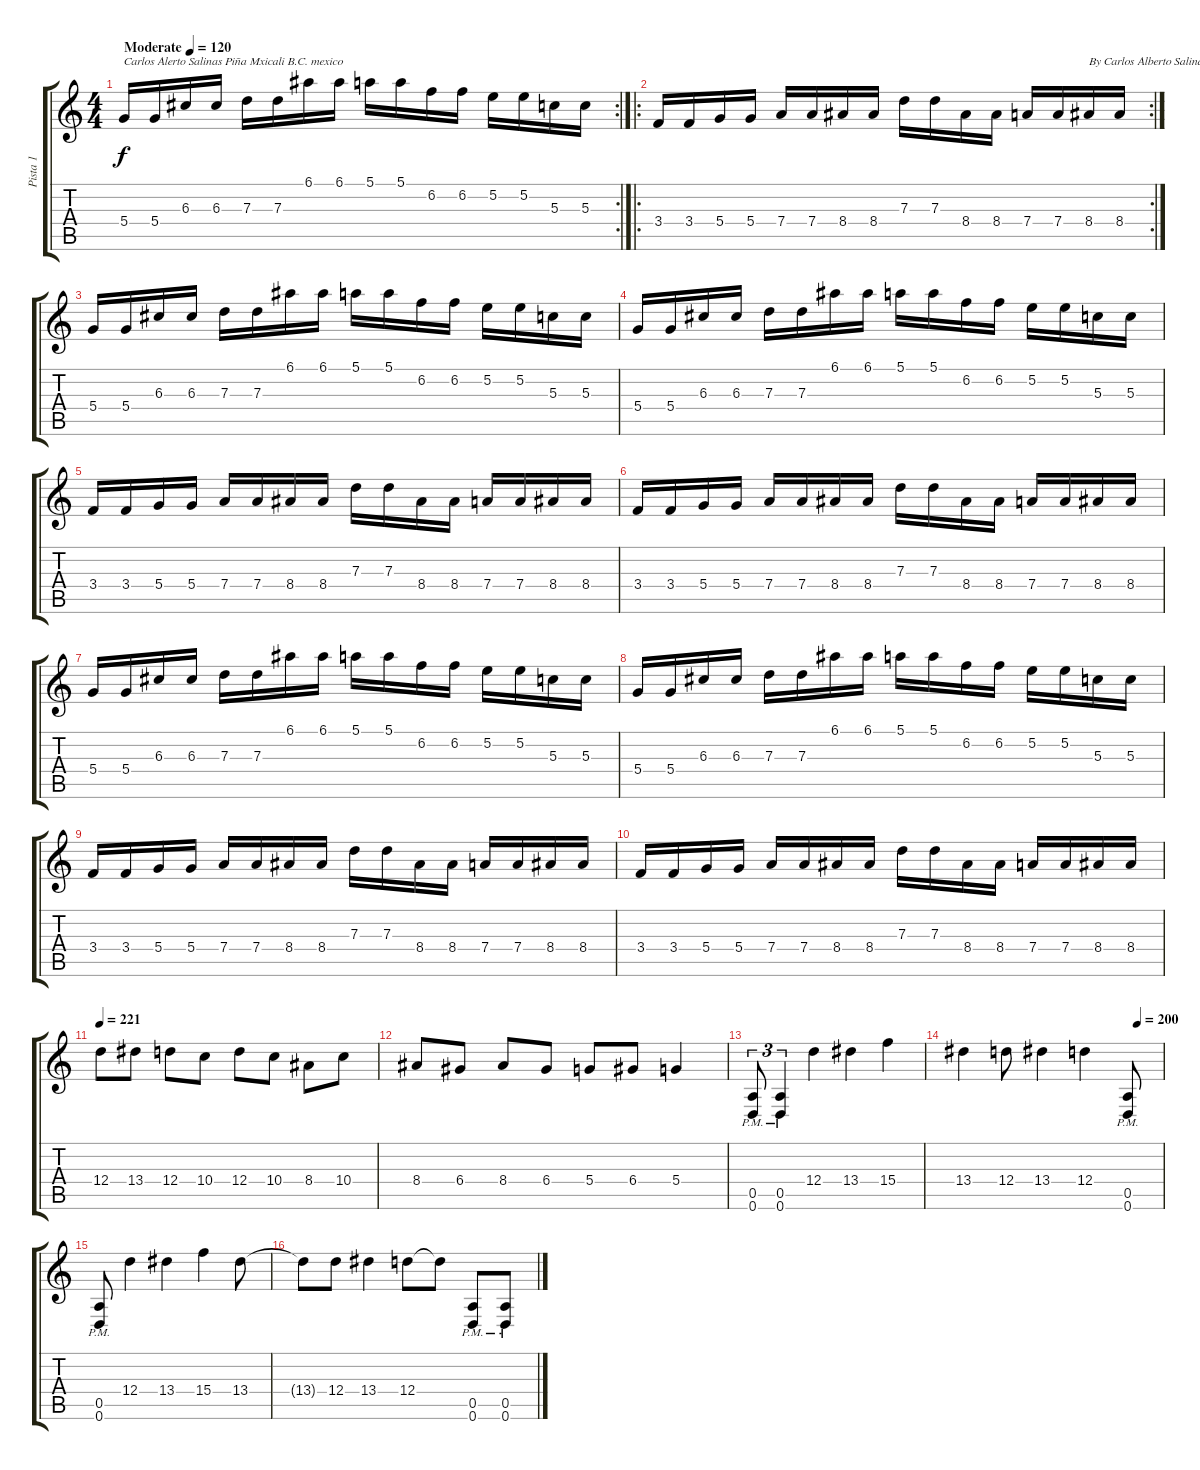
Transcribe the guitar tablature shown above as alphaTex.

\track ("Pista 1" "Pista 1") {instrument distortionguitar}
\staff {score tabs}
\tuning (E4 B3 G3 D3 A2 D2) {hide}
\rc 2
\ts (4 4)
\tempo (120 "Moderate")
\clef g2
\ks c
5.4.16{txt "Carlos Alerto Salinas Piña Mxicali B.C. mexico" dy f instrument distortionguitar} 5.4.16 6.3.16 6.3.16 7.3.16 7.3.16 6.1.16 6.1.16 5.1.16 5.1.16 6.2.16 6.2.16 5.2.16 5.2.16 5.3.16 5.3.16 |
\ro
\rc 2
3.4.16 3.4.16 5.4.16 5.4.16 7.4.16 7.4.16 8.4.16 8.4.16 7.3.16 7.3.16 8.4.16 8.4.16 7.4.16 7.4.16 8.4.16{txt "By Carlos Alberto Salinas Piña Mexicali B.C. Mexic"} 8.4.16 |
5.4.16 5.4.16 6.3.16 6.3.16 7.3.16 7.3.16 6.1.16 6.1.16 5.1.16 5.1.16 6.2.16 6.2.16 5.2.16 5.2.16 5.3.16 5.3.16 |
5.4.16 5.4.16 6.3.16 6.3.16 7.3.16 7.3.16 6.1.16 6.1.16 5.1.16 5.1.16 6.2.16 6.2.16 5.2.16 5.2.16 5.3.16 5.3.16 |
3.4.16 3.4.16 5.4.16 5.4.16 7.4.16 7.4.16 8.4.16 8.4.16 7.3.16 7.3.16 8.4.16 8.4.16 7.4.16 7.4.16 8.4.16 8.4.16 |
3.4.16 3.4.16 5.4.16 5.4.16 7.4.16 7.4.16 8.4.16 8.4.16 7.3.16 7.3.16 8.4.16 8.4.16 7.4.16 7.4.16 8.4.16 8.4.16 |
5.4.16 5.4.16 6.3.16 6.3.16 7.3.16 7.3.16 6.1.16 6.1.16 5.1.16 5.1.16 6.2.16 6.2.16 5.2.16 5.2.16 5.3.16 5.3.16 |
5.4.16 5.4.16 6.3.16 6.3.16 7.3.16 7.3.16 6.1.16 6.1.16 5.1.16 5.1.16 6.2.16 6.2.16 5.2.16 5.2.16 5.3.16 5.3.16 |
3.4.16 3.4.16 5.4.16 5.4.16 7.4.16 7.4.16 8.4.16 8.4.16 7.3.16 7.3.16 8.4.16 8.4.16 7.4.16 7.4.16 8.4.16 8.4.16 |
3.4.16 3.4.16 5.4.16 5.4.16 7.4.16 7.4.16 8.4.16 8.4.16 7.3.16 7.3.16 8.4.16 8.4.16 7.4.16 7.4.16 8.4.16 8.4.16 |
\tempo 221
12.4.8 13.4.8 12.4.8 10.4.8 12.4.8 10.4.8 8.4.8 10.4.8 |
8.4.8 6.4.8 8.4.8 6.4.8 5.4.8 6.4.8 5.4.4 |
(0.5{pm} 0.6{pm}).8{tu (3 2)} (0.5{pm} 0.6{pm}).4{tu (3 2)} 12.4.4 13.4.4 15.4.4 |
\tempo (200 0.875)
13.4.4 12.4.8 13.4.4 12.4.4 (0.5{pm} 0.6{pm}).8 |
(0.5{pm} 0.6{pm}).8 12.4.4 13.4.4 15.4.4 13.4.8 |
13.4{t}.8 12.4.8 13.4.4 12.4.8 12.4{t}.8 (0.5{pm} 0.6{pm}).8 (0.5{pm} 0.6{pm}).8
